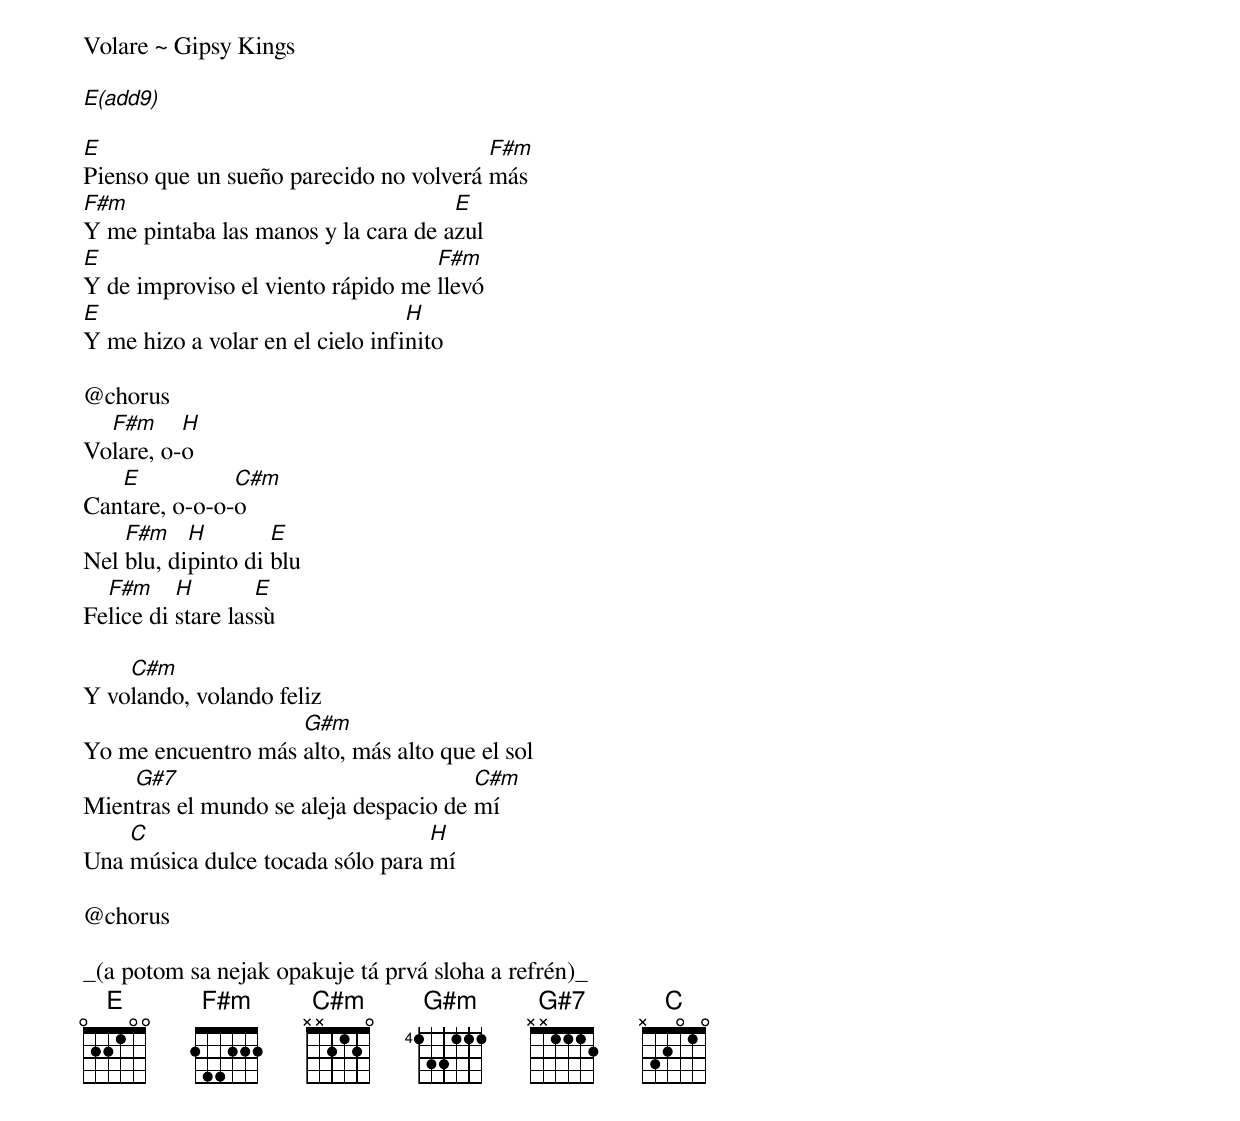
Volare ~ Gipsy Kings

[E(add9)]

[E]Pienso que un sueño parecido no volverá [F#m]más
[F#m]Y me pintaba las manos y la cara de a[E]zul
[E]Y de improviso el viento rápido me [F#m]llevó
[E]Y me hizo a volar en el cielo infi[H]nito

@chorus
Vo[F#m]lare, o-[H]o
Can[E]tare, o-o-o-[C#m]o
Nel [F#m]blu, di[H]pinto di [E]blu
Fe[F#m]lice di [H]stare las[E]sù

Y vo[C#m]lando, volando feliz
Yo me encuentro más [G#m]alto, más alto que el sol
Mien[G#7]tras el mundo se aleja despacio de [C#m]mí
Una [C]música dulce tocada sólo para [H]mí

@chorus

_(a potom sa nejak opakuje tá prvá sloha a refrén)_
